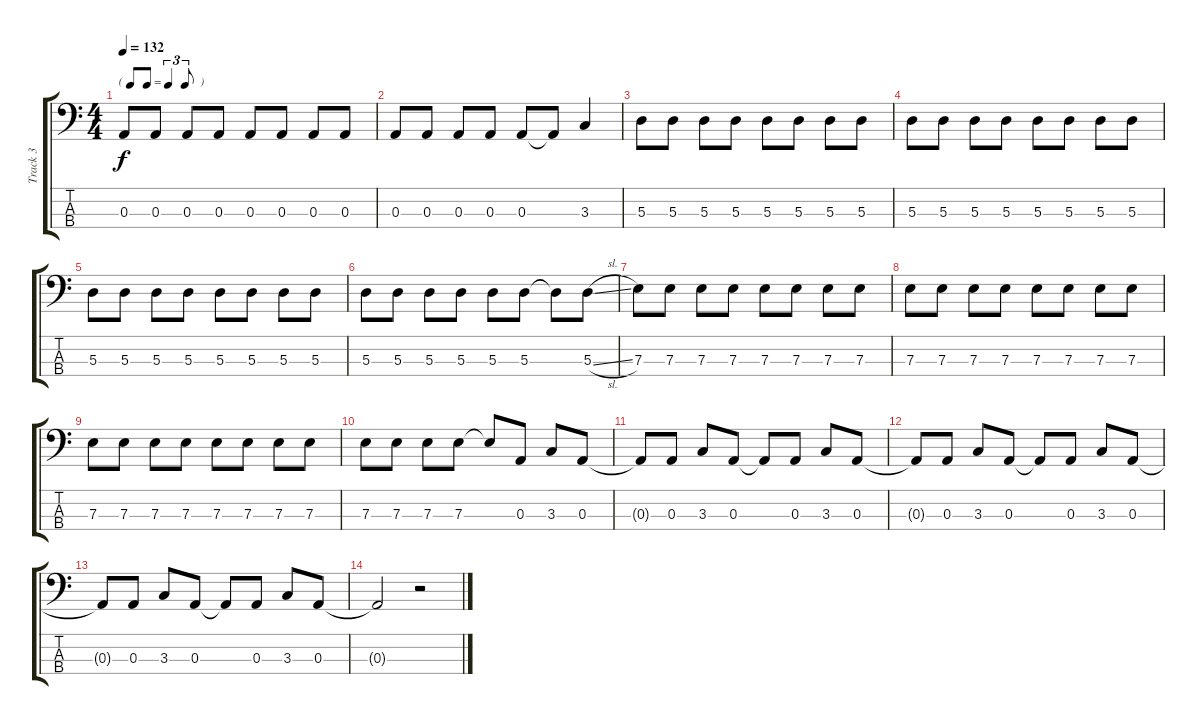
\track ("Track 3" "Track 3") {instrument electricbassfinger}
\staff {score tabs}
\tuning (G2 D2 A1 E1) {hide}
\ts (4 4)
\tf triplet8th
\tempo 132
\clef f4
\ks c
0.3.8{dy f} 0.3.8 0.3.8 0.3.8 0.3.8 0.3.8 0.3.8 0.3.8 |
0.3.8 0.3.8 0.3.8 0.3.8 0.3.8 0.3{t}.8 3.3.4 |
5.3.8 5.3.8 5.3.8 5.3.8 5.3.8 5.3.8 5.3.8 5.3.8 |
5.3.8 5.3.8 5.3.8 5.3.8 5.3.8 5.3.8 5.3.8 5.3.8 |
5.3.8 5.3.8 5.3.8 5.3.8 5.3.8 5.3.8 5.3.8 5.3.8 |
5.3.8 5.3.8 5.3.8 5.3.8 5.3.8 5.3.8 5.3{t}.8 5.3{sl}.8 |
7.3.8 7.3.8 7.3.8 7.3.8 7.3.8 7.3.8 7.3.8 7.3.8 |
7.3.8 7.3.8 7.3.8 7.3.8 7.3.8 7.3.8 7.3.8 7.3.8 |
7.3.8 7.3.8 7.3.8 7.3.8 7.3.8 7.3.8 7.3.8 7.3.8 |
7.3.8 7.3.8 7.3.8 7.3.8 7.3{t}.8 0.3.8 3.3.8 0.3.8 |
0.3{t}.8 0.3.8 3.3.8 0.3.8 0.3{t}.8 0.3.8 3.3.8 0.3.8 |
0.3{t}.8 0.3.8 3.3.8 0.3.8 0.3{t}.8 0.3.8 3.3.8 0.3.8 |
0.3{t}.8 0.3.8 3.3.8 0.3.8 0.3{t}.8 0.3.8 3.3.8 0.3.8 |
0.3{t}.2 r.2
